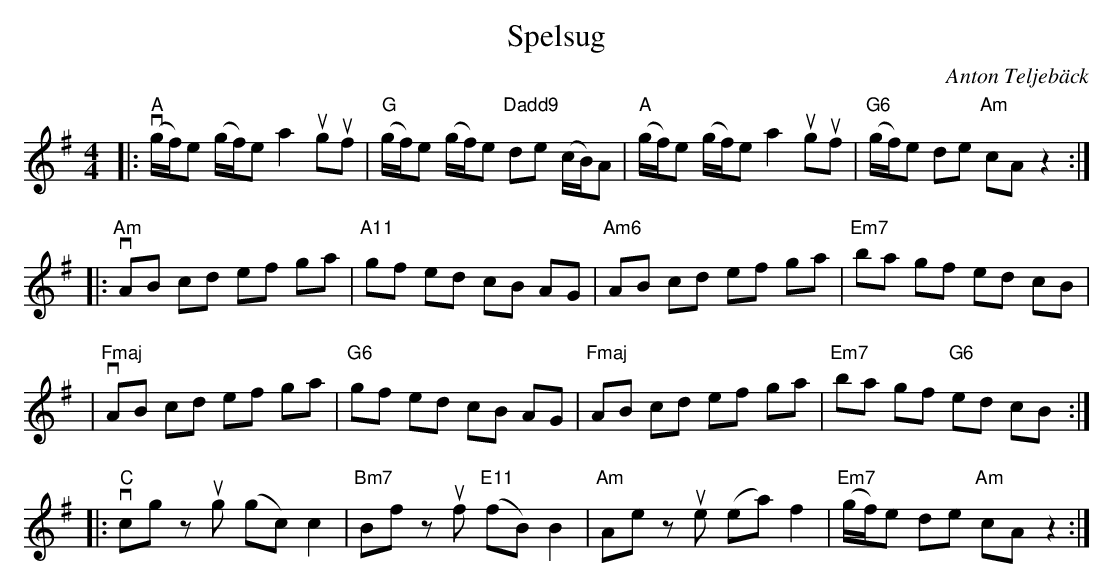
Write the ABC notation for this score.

X:1
T:Spelsug
C:Anton Teljebäck
M:4/4
L:1/8
K:G
|: "A" v(g/f/)e (g/f/)e a2 uguf | "G" (g/f/)e (g/f/)e "Dadd9"de (c/B/)A | "A"(g/f/)e (g/f/)e a2 uguf | "G6"(g/f/)e de "Am"cA z2 :|
|: "Am"vAB cd ef ga | "A11"gf ed cB AG | "Am6"AB cd ef ga | "Em7"ba gf ed cB |
| "Fmaj"vAB cd ef ga | "G6"gf ed cB AG | "Fmaj"AB cd ef ga | "Em7"ba gf "G6" ed cB :|
|:"C"vcg zug (gc) c2 | "Bm7"Bf zuf "E11"(fB) B2 | "Am"Ae zue (ea) f2 | "Em7"(g/f/)e de "Am"cA z2 :|
